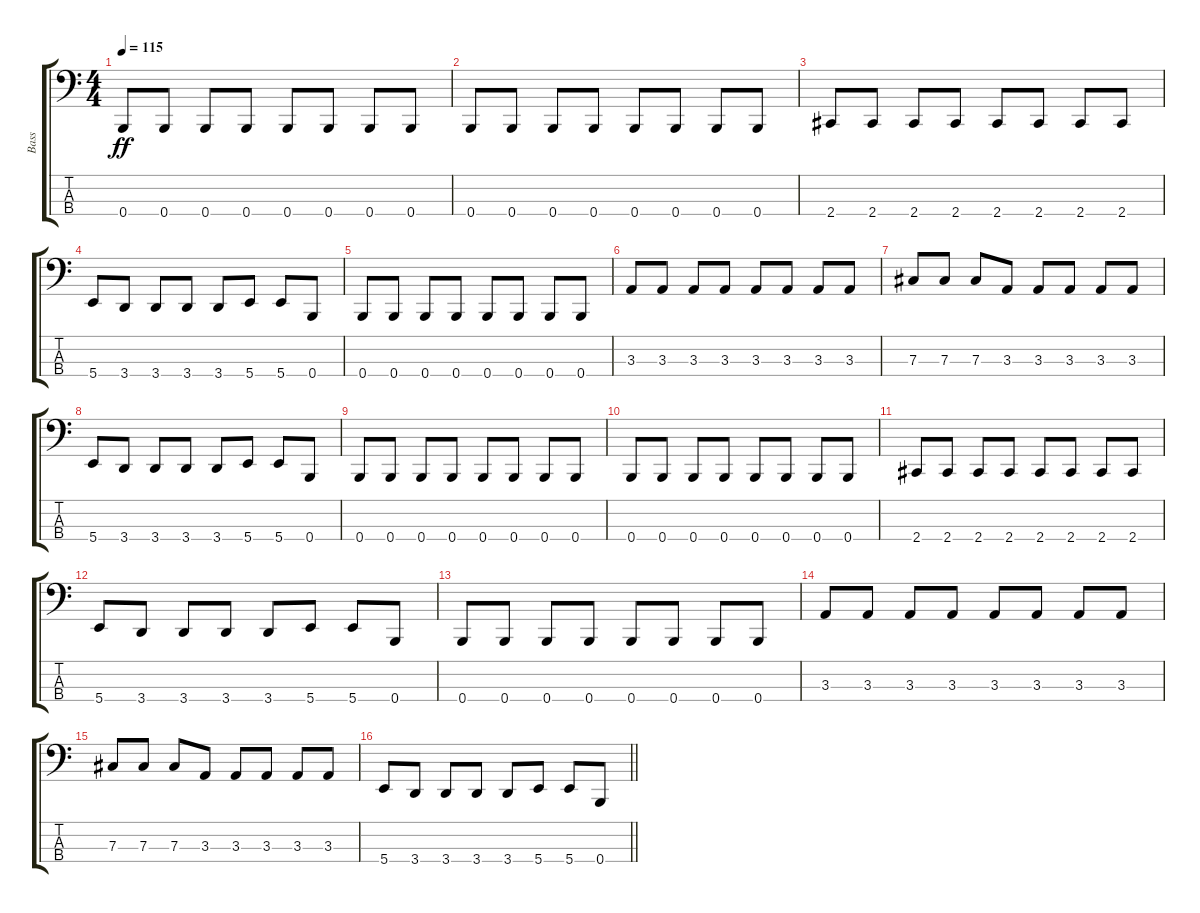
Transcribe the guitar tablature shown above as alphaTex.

\track ("Bass" "Bass") {instrument electricbasspick}
\staff {score tabs}
\tuning (E2 B1 Gb1 B0) {hide}
\ts (4 4)
\tempo 115
\clef f4
\ks c
0.4.8{dy ff} 0.4.8 0.4.8 0.4.8 0.4.8 0.4.8 0.4.8 0.4.8 |
0.4.8 0.4.8 0.4.8 0.4.8 0.4.8 0.4.8 0.4.8 0.4.8 |
2.4.8 2.4.8 2.4.8 2.4.8 2.4.8 2.4.8 2.4.8 2.4.8 |
5.4.8 3.4.8 3.4.8 3.4.8 3.4.8 5.4.8 5.4.8 0.4.8 |
0.4.8 0.4.8 0.4.8 0.4.8 0.4.8 0.4.8 0.4.8 0.4.8 |
3.3.8 3.3.8 3.3.8 3.3.8 3.3.8 3.3.8 3.3.8 3.3.8 |
7.3.8 7.3.8 7.3.8 3.3.8 3.3.8 3.3.8 3.3.8 3.3.8 |
5.4.8 3.4.8 3.4.8 3.4.8 3.4.8 5.4.8 5.4.8 0.4.8 |
0.4.8 0.4.8 0.4.8 0.4.8 0.4.8 0.4.8 0.4.8 0.4.8 |
0.4.8 0.4.8 0.4.8 0.4.8 0.4.8 0.4.8 0.4.8 0.4.8 |
2.4.8 2.4.8 2.4.8 2.4.8 2.4.8 2.4.8 2.4.8 2.4.8 |
5.4.8 3.4.8 3.4.8 3.4.8 3.4.8 5.4.8 5.4.8 0.4.8 |
0.4.8 0.4.8 0.4.8 0.4.8 0.4.8 0.4.8 0.4.8 0.4.8 |
3.3.8 3.3.8 3.3.8 3.3.8 3.3.8 3.3.8 3.3.8 3.3.8 |
7.3.8 7.3.8 7.3.8 3.3.8 3.3.8 3.3.8 3.3.8 3.3.8 |
\barLineRight lightlight
5.4.8 3.4.8 3.4.8 3.4.8 3.4.8 5.4.8 5.4.8 0.4.8
